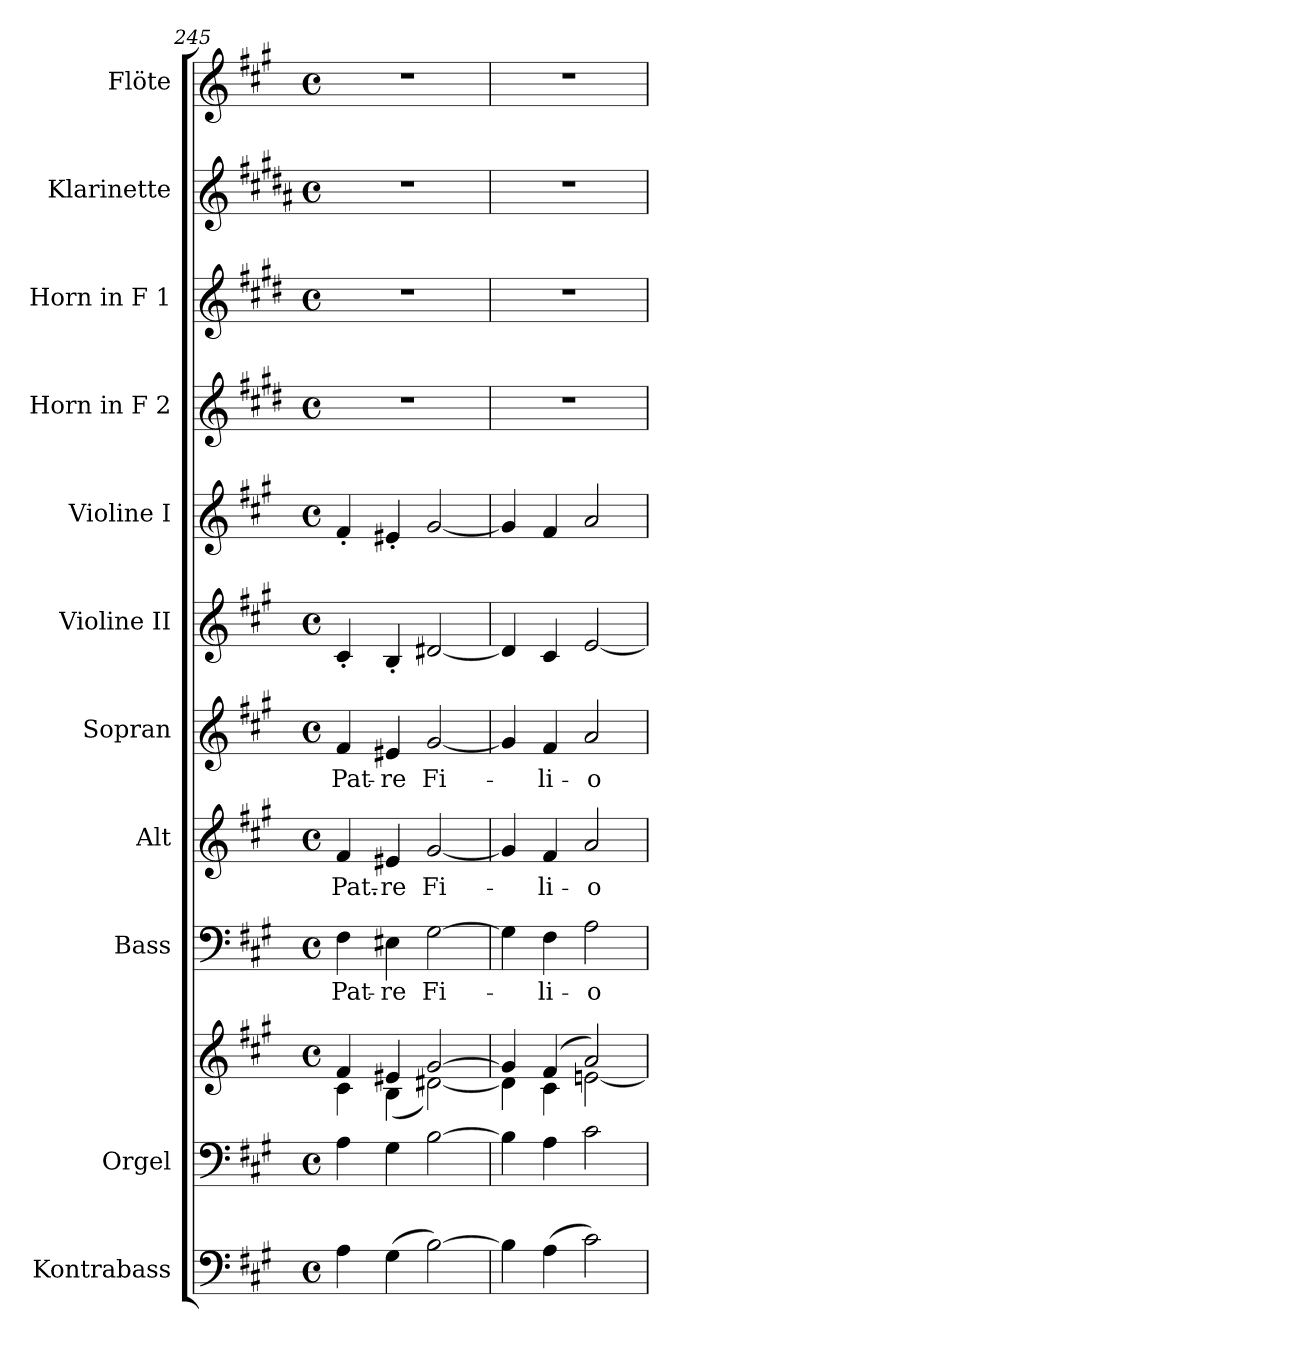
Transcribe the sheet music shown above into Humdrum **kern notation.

**kern	**kern	**kern	**kern	**text	**kern	**text	**kern	**text	**kern	**kern	**kern	**kern	**kern	**kern
*part11	*part10	*part10	*part9	*part9	*part8	*part8	*part7	*part7	*part6	*part5	*part4	*part3	*part2	*part1
*staff12	*staff11	*staff10	*staff9	*staff9	*staff8	*staff8	*staff7	*staff7	*staff6	*staff5	*staff4	*staff3	*staff2	*staff1
*I"Kontrabass	*I"Orgel	*	*I"Bass	*	*I"Alt	*	*I"Sopran	*	*I"Violine II	*I"Violine I	*I"Horn in F 2	*I"Horn in F 1	*I"Klarinette	*I"Flöte
*I'Kb.	*I'Org.	*	*I'B.	*	*I'A.	*	*I'S.	*	*I'Vl. II	*I'Vl. I	*	*	*I'Kl.	*I'Fl.
*clefF4	*clefF4	*clefG2	*clefF4	*	*clefG2	*	*clefG2	*	*clefG2	*clefG2	*clefG2	*clefG2	*clefG2	*clefG2
*ITrd7c12	*	*	*	*	*	*	*	*	*	*	*ITrd4c7	*ITrd4c7	*ITrd1c2	*
*k[f#c#g#]	*k[f#c#g#]	*k[f#c#g#]	*k[f#c#g#]	*	*k[f#c#g#]	*	*k[f#c#g#]	*	*k[f#c#g#]	*k[f#c#g#]	*k[f#c#g#]	*k[f#c#g#]	*k[f#c#g#]	*k[f#c#g#]
*A:	*A:	*A:	*A:	*	*A:	*	*A:	*	*A:	*A:	*A:	*A:	*A:	*A:
*M4/4	*M4/4	*M4/4	*M4/4	*	*M4/4	*	*M4/4	*	*M4/4	*M4/4	*M4/4	*M4/4	*M4/4	*M4/4
*met(c)	*met(c)	*met(c)	*met(c)	*	*met(c)	*	*met(c)	*	*met(c)	*met(c)	*met(c)	*met(c)	*met(c)	*met(c)
=245	=245	=245	=245	=245	=245	=245	=245	=245	=245	=245	=245	=245	=245	=245
*	*	*^	*	*	*	*	*	*	*	*	*	*	*	*
!	!	!	!	!	!LO:LY:b	!	!LO:LY:b	!	!LO:LY:b	!	!	!	!	!	!
4AA\	4A\	4f#/	4c#\	4F#\	Pat-	4f#/	Pat.-	4f#/	Pat-	4c#'</	4f#'</	1r	1r	1r	1r
!	!	!	!	!	!LO:LY:b	!	!LO:LY:b	!	!LO:LY:b	!	!	!	!	!	!
(>4GG#\	4G#\	4e#X/	(<4B\	4E#X\	-re	4e#X/	-re	4e#X/	-re	4B'</	4e#X'</	.	.	.	.
!	!	!	!	!	!LO:LY:b	!	!LO:LY:b	!	!LO:LY:b	!	!	!	!	!	!
[2BB\)	[2B\	[>2g#/	[<2d#X\)	[2G#\	Fi-	[2g#/	Fi-	[2g#/	Fi-	[2d#X/	[2g#/	.	.	.	.
=246	=246	=246	=246	=246	=246	=246	=246	=246	=246	=246	=246	=246	=246	=246	=246
4BB\]	4B\]	4g#/]	4d#\]	4G#\]	.	4g#/]	.	4g#/]	.	4d#/]	4g#/]	1r	1r	1r	1r
!	!	!	!	!	!LO:LY:b	!	!LO:LY:b	!	!LO:LY:b	!	!	!	!	!	!
(>4AA\	4A\	(4f#/	4c#\	4F#\	-li-	4f#/	-li-	4f#/	-li-	4c#/	4f#/	.	.	.	.
!	!	!	!	!	!LO:LY:b	!	!LO:LY:b	!	!LO:LY:b	!	!	!	!	!	!
2C#\)	2c#\	2a/)	[<2en\	2A\	-o-	2a/	-o-	2a/	-o-	[2e/	2a/	.	.	.	.
*	*	*v	*v	*	*	*	*	*	*	*	*	*	*	*	*
=	=	=	=	=	=	=	=	=	=	=	=	=	=	=
*-	*-	*-	*-	*-	*-	*-	*-	*-	*-	*-	*-	*-	*-	*-
